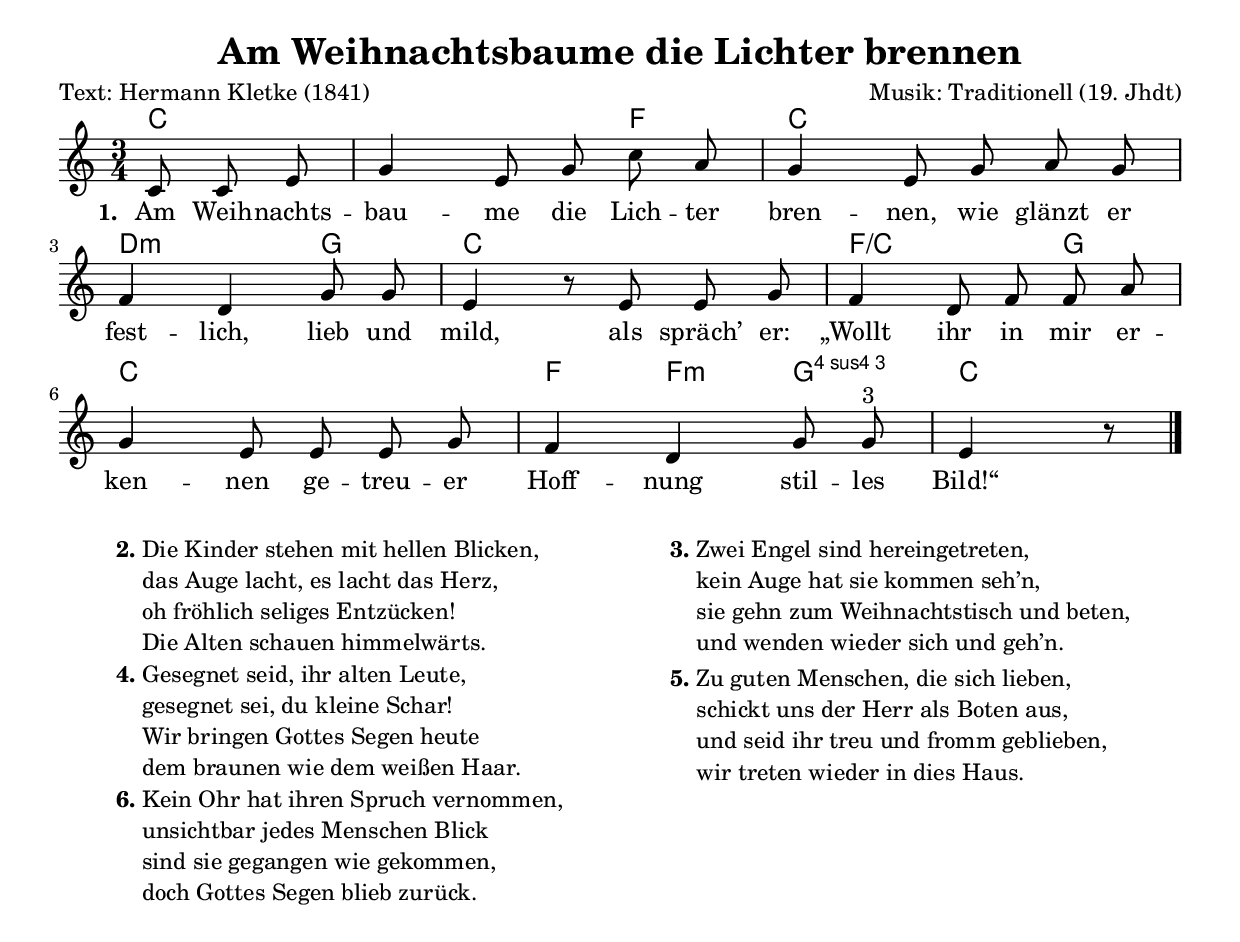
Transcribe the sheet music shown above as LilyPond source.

\version "2.12.3"

\include "default.ly"

\header {
  title = "Am Weihnachtsbaume die Lichter brennen"
  composer="Musik: Traditionell (19. Jhdt)"
  poet="Text: Hermann Kletke (1841)"
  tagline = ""
}


Melodie=\relative c' {
    c8 c8 e8 | g4 e8 g c a | % 1
    g4 e8 g a g \break | % 2
    f4 d g8 g | % 3
    e4 r8 e e g | % 4
    f4 d8 f f a \break | % 5
    g4 e8 e e g | % 6
    f4 d g8 g ^\markup {\upright  "3"}      | % 7
    e4 r8 \bar "|." 
}


Akkorde= \chordmode {
    c2.. f4 c2. d2:m g4 c2. f2/c g4 c2. f4 f4:m g4:4 c4
}

Text=\lyricmode {
    \set stanza = " 1. " Am Weih -- nachts -- bau -- me  die Lich -- ter  bren -- nen,  wie glänzt er fest -- lich,  lieb und mild,
    als spräch’ er: „Wollt ihr in mir er -- ken -- nen  ge -- treu -- er  Hoff -- nung  stil -- les  Bild!“
}


\score{
  <<
    \new ChordNames {\Akkorde}
    \new Voice = "Melodie" {
    \autoBeamOff
    \clef treble
    %staffkeysig
    \key c \major
    %bartimesig:
    \time 3/4
    \partial 8*3
    \Melodie
    }
    \new Lyrics = Strophe \lyricsto Melodie \Text
  >>
  %\midi{}
}


\markup {
  \fill-line {
    \hspace #0.1
    \column {
      \line {
        \bold "2."
        \column {
"Die Kinder stehen mit hellen Blicken,"
"das Auge lacht, es lacht das Herz,"
"oh fröhlich seliges Entzücken!"
"Die Alten schauen himmelwärts."
        }
      }
      \hspace #0.1
      \line {
        \bold "4."
        \column {
"Gesegnet seid, ihr alten Leute,"
"gesegnet sei, du kleine Schar!"
"Wir bringen Gottes Segen heute"
"dem braunen wie dem weißen Haar."
        }
      }
      \hspace #0.1
      \line {
        \bold "6."
        \column {
"Kein Ohr hat ihren Spruch vernommen,"
"unsichtbar jedes Menschen Blick"
"sind sie gegangen wie gekommen,"
"doch Gottes Segen blieb zurück."
        }
      }
    }
    \hspace #0.1
    \column {
      \line {
        \bold "3."
        \column {
"Zwei Engel sind hereingetreten,"
"kein Auge hat sie kommen seh’n,"
"sie gehn zum Weihnachtstisch und beten,"
"und wenden wieder sich und geh’n."
        }
      }
      \hspace #0.1
      \line {
        \bold "5."
        \column {
"Zu guten Menschen, die sich lieben,"
"schickt uns der Herr als Boten aus,"
"und seid ihr treu und fromm geblieben,"
"wir treten wieder in dies Haus."
        }
      }
    }
    \hspace #0.1
  }
}

% some settings % vim: sw=2 et
